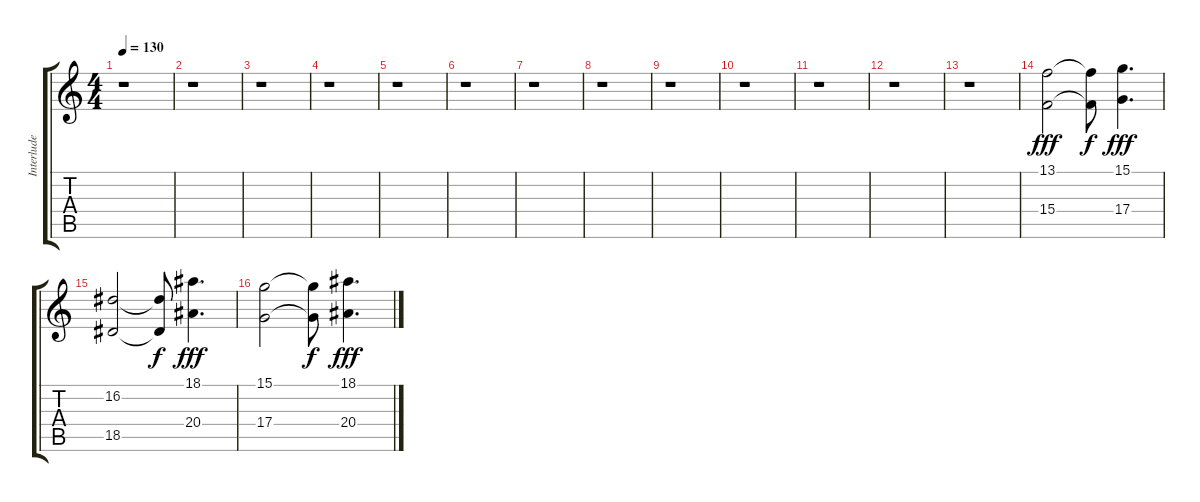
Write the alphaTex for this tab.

\track ("Interlude 1" "Interlude ") {instrument ocarina}
\staff {score tabs}
\tuning (E4 B3 G3 D3 A2 E2) {hide}
\ts (4 4)
\tempo 130
\clef g2
\ks c
r.1{dy fff} |
r.1 |
r.1 |
r.1 |
r.1 |
r.1 |
r.1 |
r.1 |
r.1 |
r.1 |
r.1 |
r.1 |
r.1 |
(13.1 15.4).2{instrument electricpiano1} (13.1{t} 15.4{t}).8{dy f} (15.1 17.4).4{d dy fff} |
(16.2 18.5).2 (16.2{t} 18.5{t}).8{dy f} (18.1 20.4).4{d dy fff} |
(15.1 17.4).2 (15.1{t} 17.4{t}).8{dy f} (18.1 20.4).4{d dy fff}
